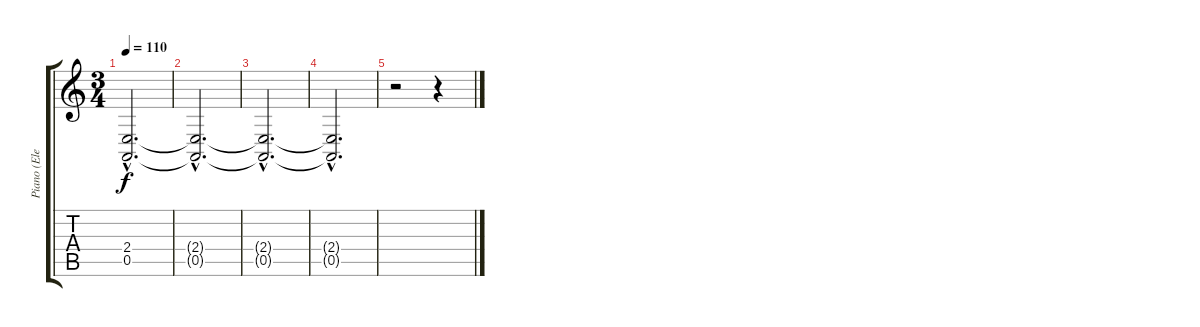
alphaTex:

\track ("Piano (Electric Grand)" "Piano (Ele") {instrument electricgrandpiano}
\staff {score tabs}
\tuning (E4 B3 G3 D3 A2 E2) {hide}
\ts (3 4)
\tempo 110
\clef g2
\ks c
(2.4{hac t} 0.5{hac t}).2{d dy f} |
(2.4{hac t} 0.5{hac t}).2{d} |
(2.4{hac t} 0.5{hac t}).2{d} |
(2.4{hac t} 0.5{hac t}).2{d} |
r.2 r.4
